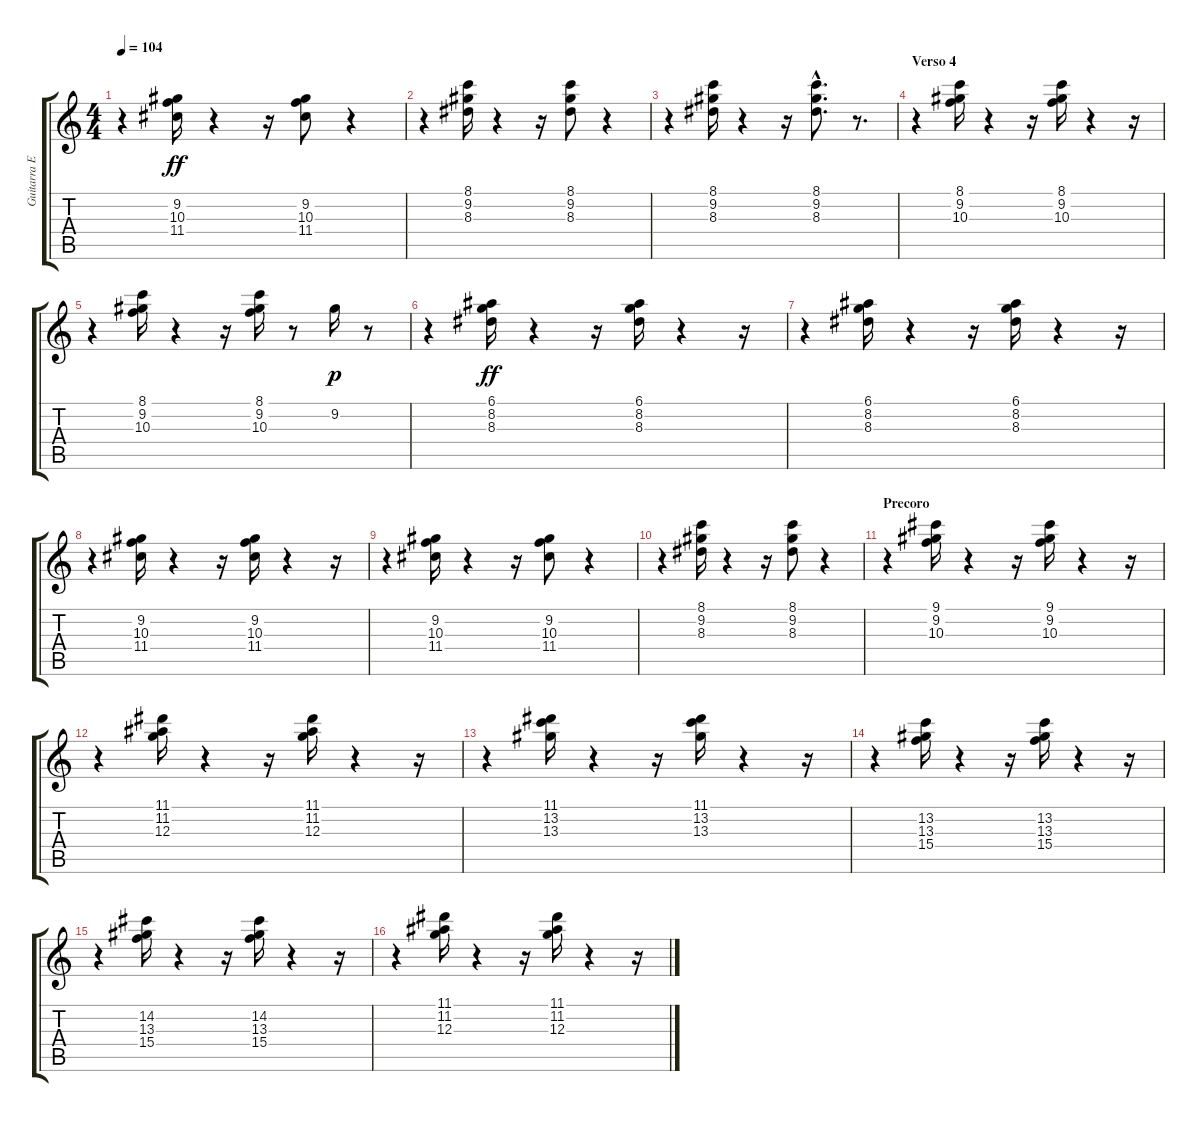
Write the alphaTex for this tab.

\track ("Guitarra Electrica" "Guitarra E") {instrument electricguitarclean}
\staff {score tabs}
\tuning (E4 B3 G3 D3 A2 E2) {hide}
\ts (4 4)
\tempo 104
\clef g2
\ks c
r.4{dy ff} (9.2 10.3 11.4).16 r.4 r.16 (9.2 10.3 11.4).8 r.4 |
r.4 (8.1 9.2 8.3).16 r.4 r.16 (8.1 9.2 8.3).8 r.4 |
r.4 (8.1 9.2 8.3).16 r.4 r.16 (8.1{hac} 9.2{hac} 8.3{hac}).8{d} r.8{d} |
\section ("" "Verso 4")
r.4 (8.1 9.2 10.3).16 r.4 r.16 (8.1 9.2 10.3).16 r.4 r.16 |
r.4 (8.1 9.2 10.3).16 r.4 r.16 (8.1 9.2 10.3).16 r.8 9.2.16{dy p} r.8 |
r.4 (6.1 8.2 8.3).16{dy ff} r.4 r.16 (6.1 8.2 8.3).16 r.4 r.16 |
r.4 (6.1 8.2 8.3).16 r.4 r.16 (6.1 8.2 8.3).16 r.4 r.16 |
r.4 (9.2 10.3 11.4).16 r.4 r.16 (9.2 10.3 11.4).16 r.4 r.16 |
r.4 (9.2 10.3 11.4).16 r.4 r.16 (9.2 10.3 11.4).8 r.4 |
r.4 (8.1 9.2 8.3).16 r.4 r.16 (8.1 9.2 8.3).8 r.4 |
\section ("" "Precoro")
r.4 (9.1 9.2 10.3).16 r.4 r.16 (9.1 9.2 10.3).16 r.4 r.16 |
r.4 (11.1 11.2 12.3).16 r.4 r.16 (11.1 11.2 12.3).16 r.4 r.16 |
r.4 (11.1 13.2 13.3).16 r.4 r.16 (11.1 13.2 13.3).16 r.4 r.16 |
r.4 (13.2 13.3 15.4).16 r.4 r.16 (13.2 13.3 15.4).16 r.4 r.16 |
r.4 (14.2 13.3 15.4).16 r.4 r.16 (14.2 13.3 15.4).16 r.4 r.16 |
r.4 (11.1 11.2 12.3).16 r.4 r.16 (11.1 11.2 12.3).16 r.4 r.16
